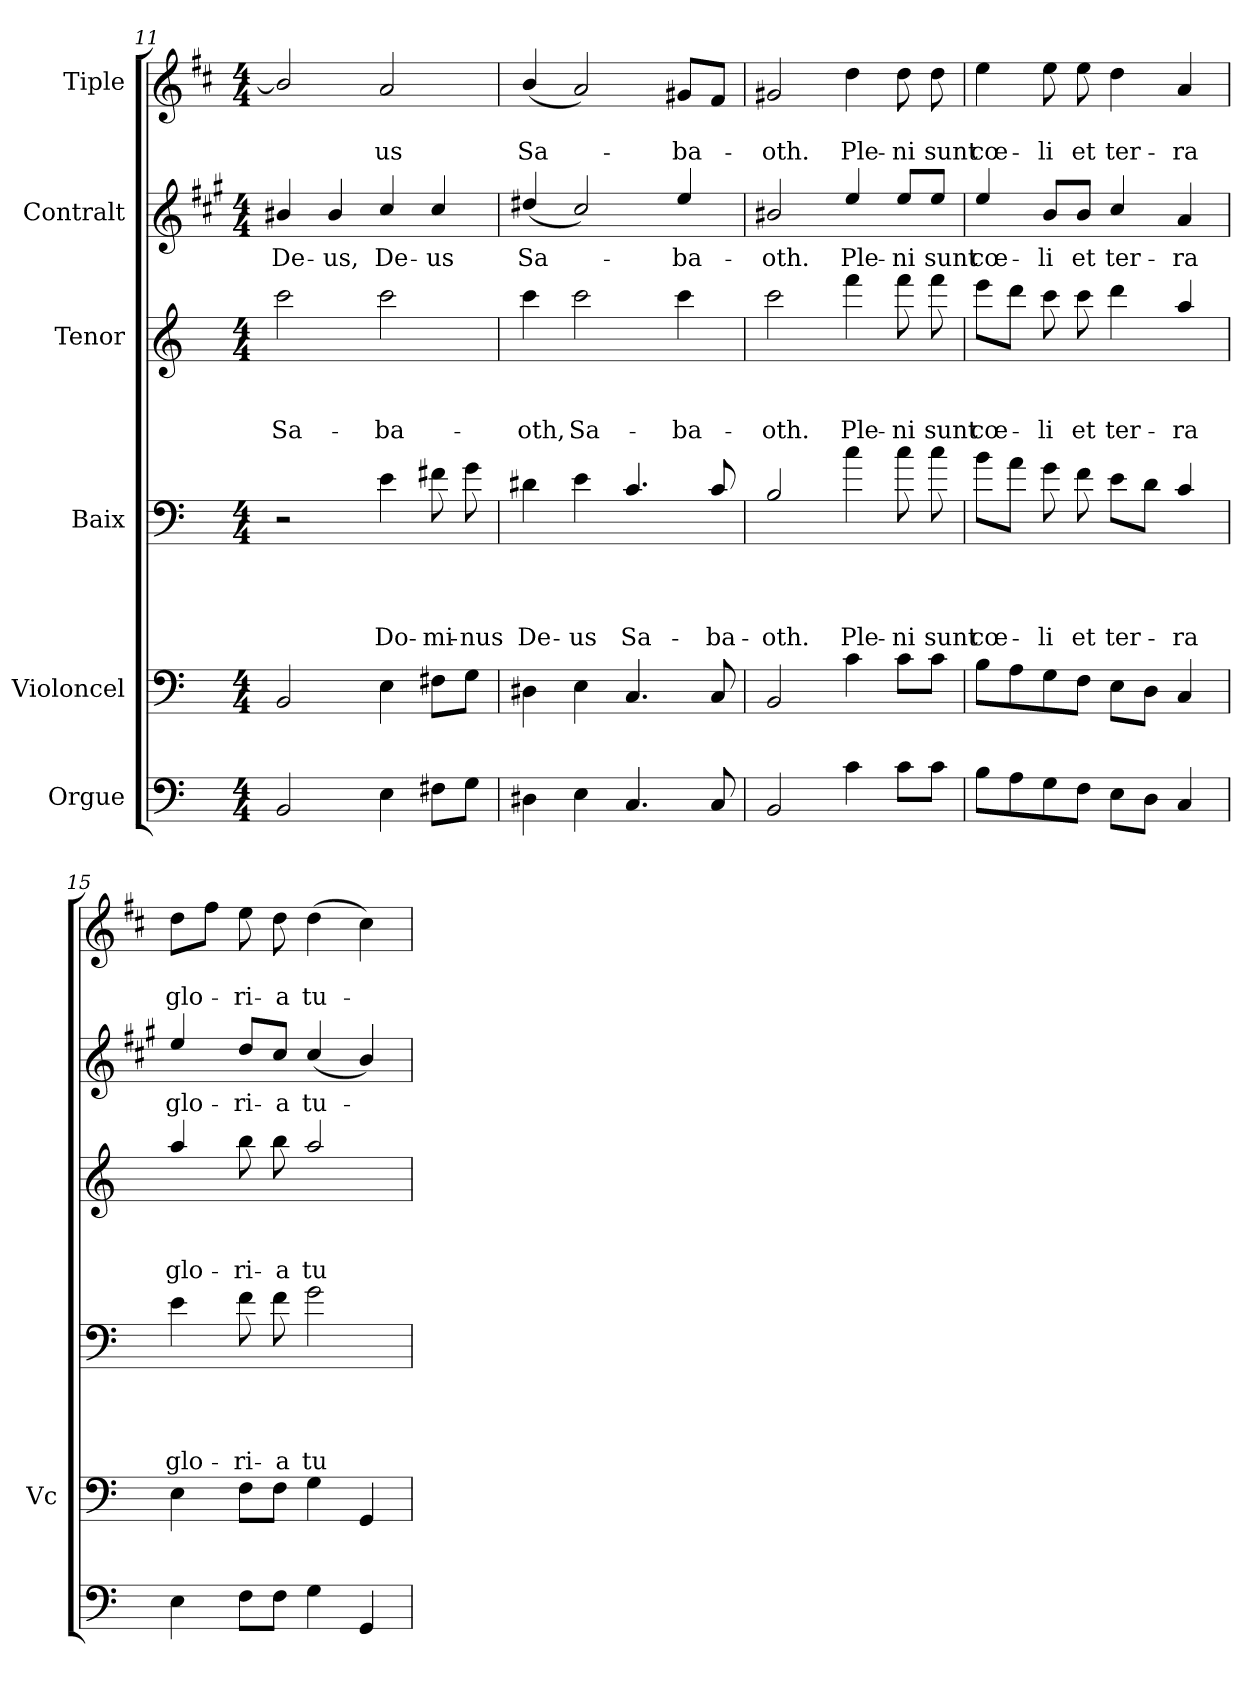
**kern	**kern	**kern	**text	**text	**text	**text	**kern	**text	**text	**text	**kern	**text	**kern	**text	**text
*part6	*part5	*part4	*part4	*part4	*part4	*part4	*part3	*part3	*part3	*part3	*part2	*part2	*part1	*part1	*part1
*staff6	*staff5	*staff4	*staff4	*staff4	*staff4	*staff4	*staff3	*staff3	*staff3	*staff3	*staff2	*staff2	*staff1	*staff1	*staff1
*I"Orgue	*I"Violoncel	*I"Baix	*	*	*	*	*I"Tenor	*	*	*	*I"Contralt	*	*I"Tiple	*	*
*	*I'Vc	*	*	*	*	*	*	*	*	*	*	*	*	*	*
*clefF4	*clefF4	*clefF4	*	*	*	*	*clefG2	*	*	*	*clefG2	*	*clefG2	*	*
*	*	*ITrd12c21	*	*	*	*	*ITrd8c14	*	*	*	*ITrd5c9	*	*ITrd1c2	*	*
*k[]	*k[]	*k[]	*	*	*	*	*k[]	*	*	*	*k[]	*	*k[]	*	*
*C:	*C:	*C:	*	*	*	*	*C:	*	*	*	*C:	*	*C:	*	*
*M4/4	*M4/4	*M4/4	*	*	*	*	*M4/4	*	*	*	*M4/4	*	*M4/4	*	*
=11	=11	=11	=11	=11	=11	=11	=11	=11	=11	=11	=11	=11	=11	=11	=11
!	!	!	!	!	!	!	!	!	!	!LO:LY:b	!	!LO:LY:b	!	!	!
2BB/	2BB/	2r	.	.	.	.	2cc\	.	.	Sa-	4d#X/	De-	2a/]	.	.
!	!	!	!	!	!	!	!	!	!	!	!	!LO:LY:b	!	!	!
.	.	.	.	.	.	.	.	.	.	.	4d#/	-us,	.	.	.
!	!	!	!	!	!	!LO:LY:b	!	!	!	!LO:LY:b	!	!LO:LY:b	!	!	!LO:LY:b
4E\	4E\	4E\	.	.	.	Do-	2cc\	.	.	-ba-	4e/	De-	2g/	.	-us
!	!	!	!	!	!	!LO:LY:b	!	!	!	!	!	!LO:LY:b	!	!	!
8F#X\L	8F#X\L	8F#X\	.	.	.	-mi-	.	.	.	.	4e/	-us	.	.	.
!	!	!	!	!	!	!LO:LY:b	!	!	!	!	!	!	!	!	!
8G\J	8G\J	8G\	.	.	.	-nus	.	.	.	.	.	.	.	.	.
!!LO:PB:g=z
=12	=12	=12	=12	=12	=12	=12	=12	=12	=12	=12	=12	=12	=12	=12	=12
!	!	!	!	!	!	!LO:LY:b	!	!	!	!LO:LY:b	!	!LO:LY:b	!	!	!LO:LY:b
4D#X\	4D#X\	4D#X\	.	.	.	De-	4cc\	.	.	-oth,	(<4f#X/	Sa-	(<4a/	.	Sa-
!	!	!	!	!	!	!LO:LY:b	!	!	!	!LO:LY:b	!	!	!	!	!
4E\	4E\	4E\	.	.	.	-us	2cc\	.	.	Sa-	2e/)	.	2g/)	.	.
!	!	!	!	!	!	!LO:LY:b	!	!	!	!	!	!	!	!	!
4.C/	4.C/	4.C/	.	.	.	Sa-	.	.	.	.	.	.	.	.	.
!	!	!	!	!	!	!	!	!	!	!LO:LY:b	!	!LO:LY:b	!	!	!LO:LY:b
.	.	.	.	.	.	.	4cc\	.	.	-ba-	4g/	-ba-	8f#X/L	.	-ba-
!	!	!	!	!	!	!LO:LY:b	!	!	!	!	!	!	!	!	!
8C/	8C/	8C/	.	.	.	-ba-	.	.	.	.	.	.	8e/J	.	.
=13	=13	=13	=13	=13	=13	=13	=13	=13	=13	=13	=13	=13	=13	=13	=13
!	!	!	!	!	!	!LO:LY:b	!	!	!	!LO:LY:b	!	!LO:LY:b	!	!	!LO:LY:b
2BB/	2BB/	2BB/	.	.	.	-oth.	2cc\	.	.	-oth.	2d#X/	-oth.	2f#X/	.	-oth.
!	!	!	!	!	!	!LO:LY:b	!	!	!	!LO:LY:b	!	!LO:LY:b	!	!	!LO:LY:b
4c\	4c\	4c\	.	.	.	Ple-	4ff\	.	.	Ple-	4g/	Ple-	4cc\	.	Ple-
!	!	!	!	!	!	!LO:LY:b	!	!	!	!LO:LY:b	!	!LO:LY:b	!	!	!LO:LY:b
8c\L	8c\L	8c\	.	.	.	-ni	8ff\	.	.	-ni	8g/L	-ni	8cc\	.	-ni
!	!	!	!	!	!	!LO:LY:b	!	!	!	!LO:LY:b	!	!LO:LY:b	!	!	!LO:LY:b
8c\J	8c\J	8c\	.	.	.	sunt	8ff\	.	.	sunt	8g/J	sunt	8cc\	.	sunt
=14	=14	=14	=14	=14	=14	=14	=14	=14	=14	=14	=14	=14	=14	=14	=14
!	!	!	!	!	!	!LO:LY:b	!	!	!	!LO:LY:b	!	!LO:LY:b	!	!	!LO:LY:b
8B\L	8B\L	8B\L	.	.	.	cœ-	8ee\L	.	.	cœ-	4g/	cœ-	4dd\	.	cœ-
8A\	8A\	8A\J	.	.	.	.	8dd\J	.	.	.	.	.	.	.	.
!	!	!	!	!	!	!LO:LY:b	!	!	!	!LO:LY:b	!	!LO:LY:b	!	!	!LO:LY:b
8G\	8G\	8G\	.	.	.	-li	8cc\	.	.	-li	8d/L	-li	8dd\	.	-li
!	!	!	!	!	!	!LO:LY:b	!	!	!	!LO:LY:b	!	!LO:LY:b	!	!	!LO:LY:b
8F\J	8F\J	8F\	.	.	.	et	8cc\	.	.	et	8d/J	et	8dd\	.	et
!	!	!	!	!	!	!LO:LY:b	!	!	!	!LO:LY:b	!	!LO:LY:b	!	!	!LO:LY:b
8E\L	8E\L	8E\L	.	.	.	ter-	4dd\	.	.	ter-	4e/	ter-	4cc\	.	ter-
8D\J	8D\J	8D\J	.	.	.	.	.	.	.	.	.	.	.	.	.
!	!	!	!	!	!	!LO:LY:b	!	!	!	!LO:LY:b	!	!LO:LY:b	!	!	!LO:LY:b
4C/	4C/	4C/	.	.	.	-ra	4a/	.	.	-ra	4c/	-ra	4g/	.	-ra
=15	=15	=15	=15	=15	=15	=15	=15	=15	=15	=15	=15	=15	=15	=15	=15
!	!	!	!	!	!	!LO:LY:b	!	!	!	!LO:LY:b	!	!LO:LY:b	!	!	!LO:LY:b
4E\	4E\	4E\	.	.	.	glo-	4a/	.	.	glo-	4g/	glo-	8cc\L	.	glo-
.	.	.	.	.	.	.	.	.	.	.	.	.	8ee\J	.	.
!	!	!	!	!	!	!LO:LY:b	!	!	!	!LO:LY:b	!	!LO:LY:b	!	!	!LO:LY:b
8F\L	8F\L	8F\	.	.	.	-ri-	8b\	.	.	-ri-	8f/L	-ri-	8dd\	.	-ri-
!	!	!	!	!	!	!LO:LY:b	!	!	!	!LO:LY:b	!	!LO:LY:b	!	!	!LO:LY:b
8F\J	8F\J	8F\	.	.	.	-a	8b\	.	.	-a	8e/J	-a	8cc\	.	-a
!	!	!	!	!	!	!LO:LY:b	!	!	!	!LO:LY:b	!	!LO:LY:b	!	!	!LO:LY:b
4G\	4G\	2G\	.	.	.	tu-	2a/	.	.	tu-	(<4e/	tu-	(>4cc\	.	tu-
4GG/	4GG/	.	.	.	.	.	.	.	.	.	4d/)	.	4b\)	.	.
=	=	=	=	=	=	=	=	=	=	=	=	=	=	=	=
*-	*-	*-	*-	*-	*-	*-	*-	*-	*-	*-	*-	*-	*-	*-	*-
